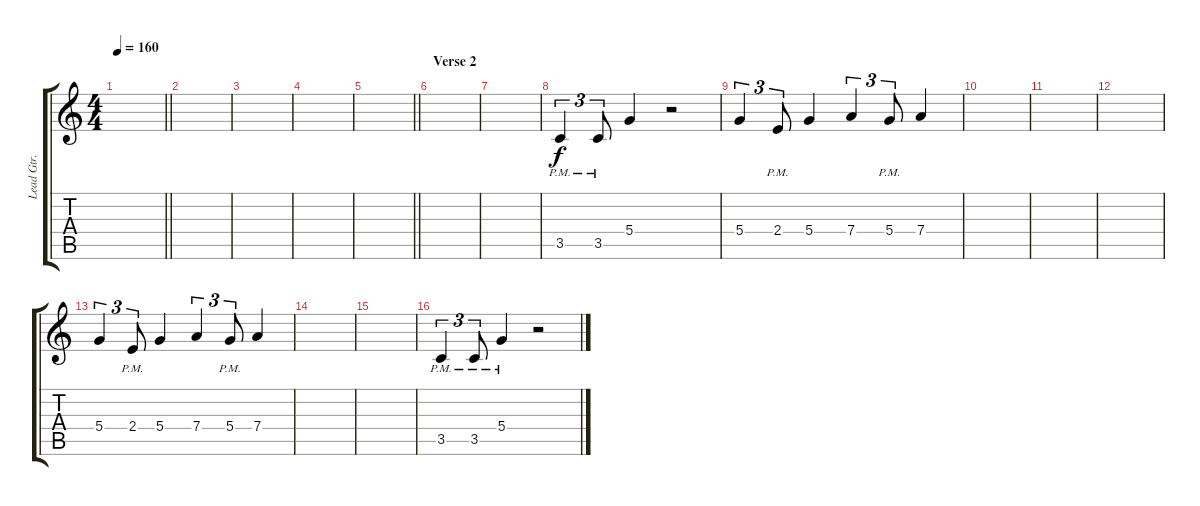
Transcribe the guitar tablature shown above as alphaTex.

\track ("Lead Gtr. 1" "Lead Gtr. ") {instrument acousticguitarsteel}
\staff {score tabs}
\tuning (E4 B3 G3 D3 A2 E2) {hide}
\ts (4 4)
\tempo 160
\clef g2
\barLineRight lightlight
\ks c
|
\section ("" "")
|
|
|
\barLineRight lightlight
|
\section ("" "Verse 2")
|
|
3.5{pm}.4{tu (3 2)} 3.5{pm}.8{tu (3 2)} 5.4.4 r.2 |
5.4.4{tu (3 2)} 2.4{pm}.8{tu (3 2)} 5.4.4 7.4.4{tu (3 2)} 5.4{pm}.8{tu (3 2)} 7.4.4 |
|
|
|
5.4.4{tu (3 2)} 2.4{pm}.8{tu (3 2)} 5.4.4 7.4.4{tu (3 2)} 5.4{pm}.8{tu (3 2)} 7.4.4 |
|
|
3.5{pm}.4{tu (3 2)} 3.5{pm}.8{tu (3 2)} 5.4{pm}.4 r.2
